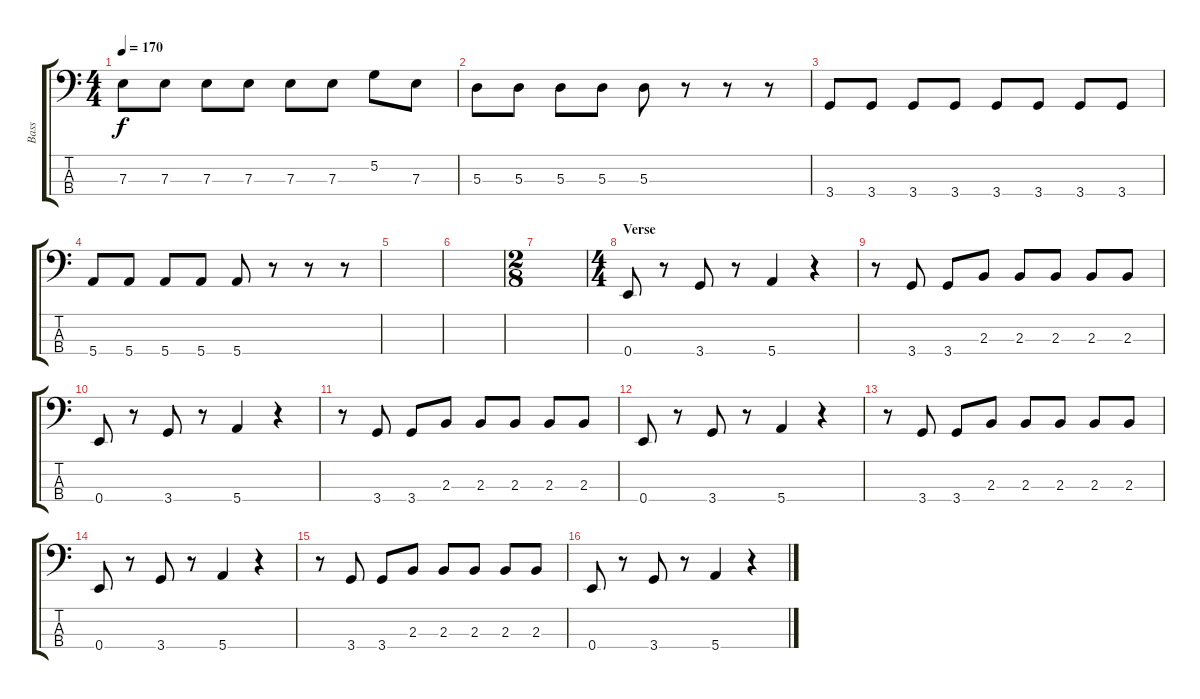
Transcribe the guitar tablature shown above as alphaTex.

\track ("Bass" "Bass") {instrument electricbasspick}
\staff {score tabs}
\tuning (G2 D2 A1 E1) {hide}
\ts (4 4)
\tempo 170
\clef f4
\ks c
7.3.8{dy f} 7.3.8 7.3.8 7.3.8 7.3.8 7.3.8 5.2.8 7.3.8 |
5.3.8 5.3.8 5.3.8 5.3.8 5.3.8 r.8 r.8 r.8 |
3.4.8 3.4.8 3.4.8 3.4.8 3.4.8 3.4.8 3.4.8 3.4.8 |
5.4.8 5.4.8 5.4.8 5.4.8 5.4.8 r.8 r.8 r.8 |
|
|
\ts (2 8)
|
\ts (4 4)
\section ("" "Verse")
0.4.8 r.8 3.4.8 r.8 5.4.4 r.4 |
r.8 3.4.8 3.4.8 2.3.8 2.3.8 2.3.8 2.3.8 2.3.8 |
0.4.8 r.8 3.4.8 r.8 5.4.4 r.4 |
r.8 3.4.8 3.4.8 2.3.8 2.3.8 2.3.8 2.3.8 2.3.8 |
0.4.8 r.8 3.4.8 r.8 5.4.4 r.4 |
r.8 3.4.8 3.4.8 2.3.8 2.3.8 2.3.8 2.3.8 2.3.8 |
0.4.8 r.8 3.4.8 r.8 5.4.4 r.4 |
r.8 3.4.8 3.4.8 2.3.8 2.3.8 2.3.8 2.3.8 2.3.8 |
0.4.8 r.8 3.4.8 r.8 5.4.4 r.4
